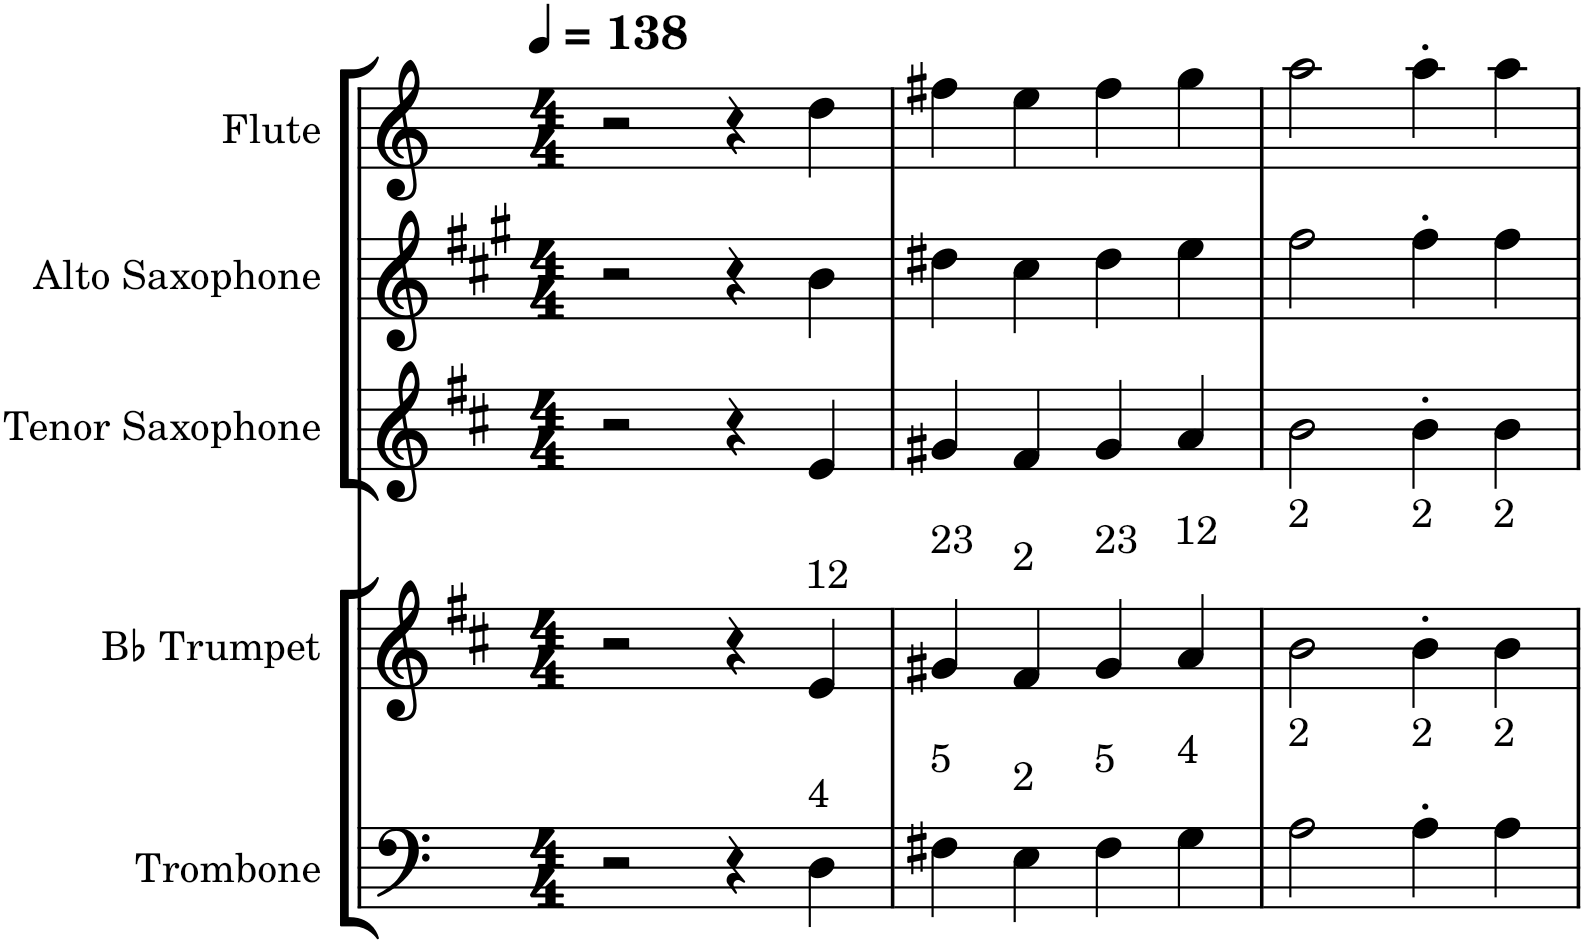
**kern	**kern	**kern	**kern	**kern
*part5	*part4	*part3	*part2	*part1
*staff5	*staff4	*staff3	*staff2	*staff1
*I"Trombone	*I"Bb Trumpet	*I"Tenor Saxophone	*I"Alto Saxophone	*I"Flute
*I'Tbn.	*I'Bb Tpt.	*I'T. Sax.	*I'A. Sax.	*I'Fl.
*clefF4	*clefG2	*clefG2	*clefG2	*clefG2
*	*Trd1c2	*Trd8c14	*Trd5c9	*
*k[]	*k[f#c#]	*k[f#c#]	*k[f#c#g#]	*k[]
*M4/4	*M4/4	*M4/4	*M4/4	*M4/4
*MM138	*MM138	*MM138	*MM138	*MM138
=1	=1	=1	=1	=1
2r	2r	2r	2r	2r
4r	4r	4r	4r	4r
!	!LO:TX:a:t=12	!	!	!
!LO:TX:a:t=4	!	!	!	!
4D\	4e/	4e/	4b\	4dd\
=2	=2	=2	=2	=2
!	!LO:TX:a:t=23	!	!	!
!LO:TX:a:t=5	!	!	!	!
4F#X\	4g#X/	4g#X/	4dd#X\	4ff#X\
!	!LO:TX:a:t=2	!	!	!
!LO:TX:a:t=2	!	!	!	!
4E\	4f#/	4f#/	4cc#\	4ee\
!	!LO:TX:a:t=23	!	!	!
!LO:TX:a:t=5	!	!	!	!
4F#\	4g#/	4g#/	4dd#\	4ff#\
!	!LO:TX:a:t=12	!	!	!
!LO:TX:a:t=4	!	!	!	!
4G\	4a/	4a/	4ee\	4gg\
=3	=3	=3	=3	=3
!	!LO:TX:a:t=2	!	!	!
!LO:TX:a:t=2	!	!	!	!
2A\	2b\	2b\	2ff#\	2aa\
!	!LO:TX:a:t=2	!	!	!
!LO:TX:a:t=2	!	!	!	!
4A'\	4b'\	4b'\	4ff#'\	4aa'\
!	!LO:TX:a:t=2	!	!	!
!LO:TX:a:t=2	!	!	!	!
4A\	4b\	4b\	4ff#\	4aa\
=	=	=	=	=
*-	*-	*-	*-	*-
